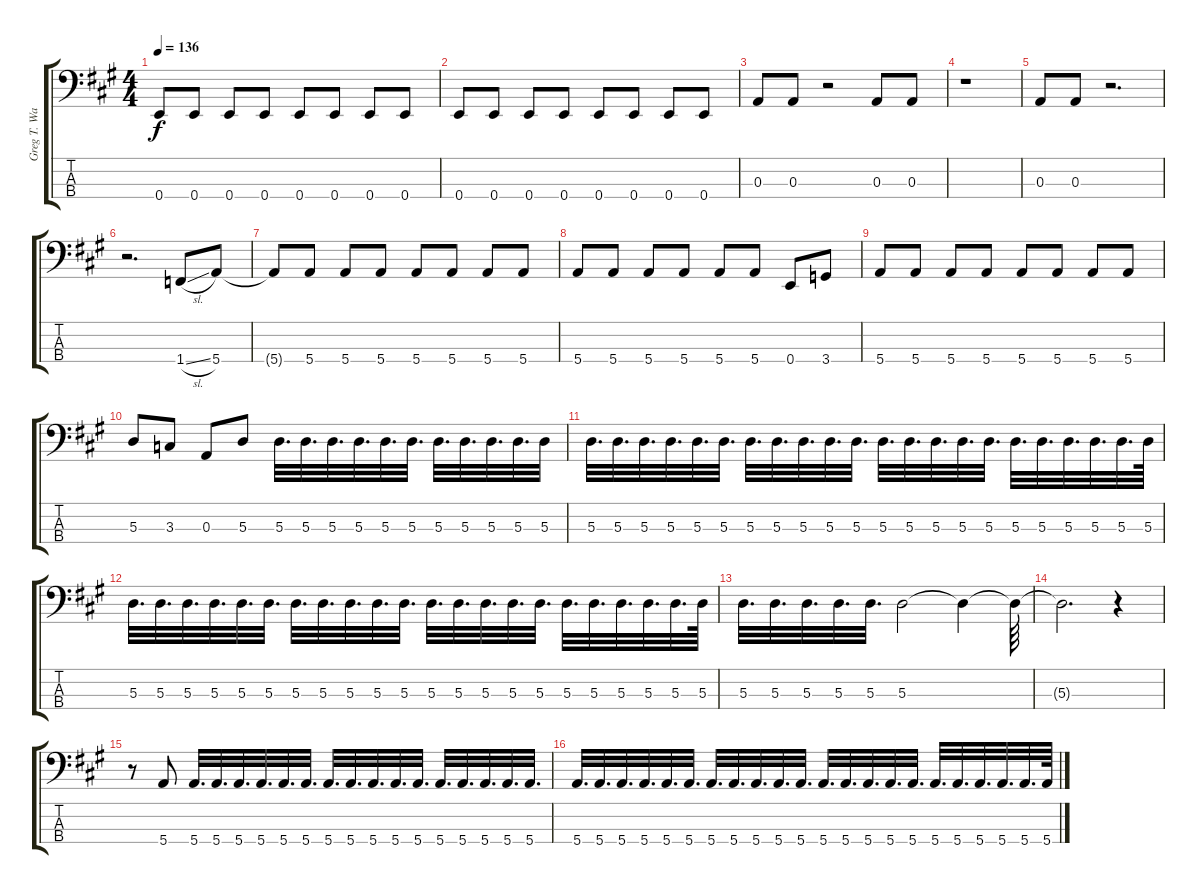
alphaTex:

\track ("Greg T. Walker Bass" "Greg T. Wa") {instrument electricbassfinger}
\staff {score tabs}
\tuning (G2 D2 A1 E1) {hide}
\ts (4 4)
\tempo 136
\clef f4
\ks a
0.4.8{dy f} 0.4.8 0.4.8 0.4.8 0.4.8 0.4.8 0.4.8 0.4.8 |
0.4.8 0.4.8 0.4.8 0.4.8 0.4.8 0.4.8 0.4.8 0.4.8 |
0.3.8 0.3.8 r.2 0.3.8 0.3.8 |
r.1 |
0.3.8 0.3.8 r.2{d} |
r.2{d} 1.4{sl}.8 5.4.8 |
5.4{t}.8 5.4.8 5.4.8 5.4.8 5.4.8 5.4.8 5.4.8 5.4.8 |
5.4.8 5.4.8 5.4.8 5.4.8 5.4.8 5.4.8 0.4.8 3.4.8 |
5.4.8 5.4.8 5.4.8 5.4.8 5.4.8 5.4.8 5.4.8 5.4.8 |
5.3.8 3.3.8 0.3.8 5.3.8 5.3.32{d} 5.3.32{d} 5.3.32{d} 5.3.32{d} 5.3.32{d} 5.3.32{d} 5.3.32{d} 5.3.32{d} 5.3.32{d} 5.3.32{d} 5.3.32 |
5.3.32{d} 5.3.32{d} 5.3.32{d} 5.3.32{d} 5.3.32{d} 5.3.32{d} 5.3.32{d} 5.3.32{d} 5.3.32{d} 5.3.32{d} 5.3.32{d} 5.3.32{d} 5.3.32{d} 5.3.32{d} 5.3.32{d} 5.3.32{d} 5.3.32{d} 5.3.32{d} 5.3.32{d} 5.3.32{d} 5.3.32{d} 5.3.64 |
5.3.32{d} 5.3.32{d} 5.3.32{d} 5.3.32{d} 5.3.32{d} 5.3.32{d} 5.3.32{d} 5.3.32{d} 5.3.32{d} 5.3.32{d} 5.3.32{d} 5.3.32{d} 5.3.32{d} 5.3.32{d} 5.3.32{d} 5.3.32{d} 5.3.32{d} 5.3.32{d} 5.3.32{d} 5.3.32{d} 5.3.32{d} 5.3.64 |
5.3.32{d} 5.3.32{d} 5.3.32{d} 5.3.32{d} 5.3.32{d} 5.3.2 5.3{t}.4 5.3{t}.64 |
5.3{t}.2{d} r.4 |
r.8 5.4.8 5.4.32{d} 5.4.32{d} 5.4.32{d} 5.4.32{d} 5.4.32{d} 5.4.32{d} 5.4.32{d} 5.4.32{d} 5.4.32{d} 5.4.32{d} 5.4.32{d} 5.4.32{d} 5.4.32{d} 5.4.32{d} 5.4.32{d} 5.4.32{d} |
5.4.32{d} 5.4.32{d} 5.4.32{d} 5.4.32{d} 5.4.32{d} 5.4.32{d} 5.4.32{d} 5.4.32{d} 5.4.32{d} 5.4.32{d} 5.4.32{d} 5.4.32{d} 5.4.32{d} 5.4.32{d} 5.4.32{d} 5.4.32{d} 5.4.32{d} 5.4.32{d} 5.4.32{d} 5.4.32{d} 5.4.32{d} 5.4.64
